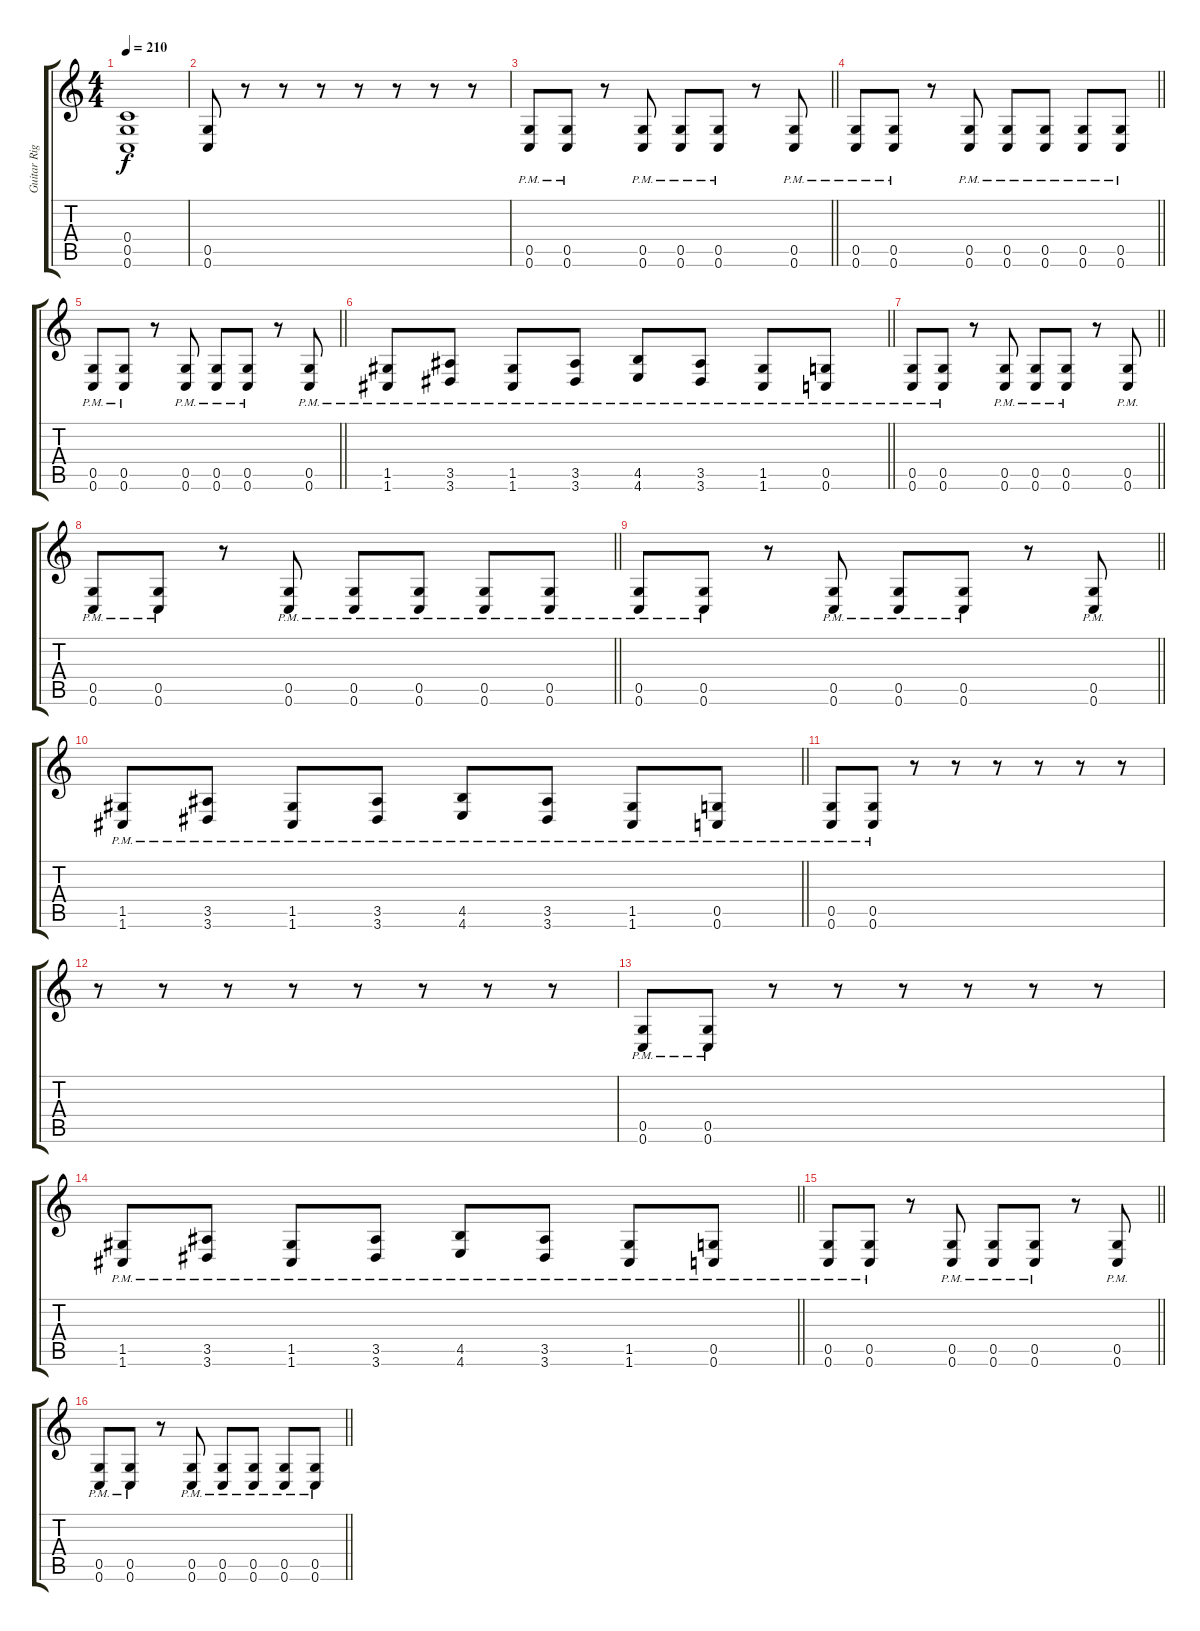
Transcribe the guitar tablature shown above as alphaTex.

\track ("Guitar Right" "Guitar Rig") {instrument distortionguitar}
\staff {score tabs}
\tuning (D4 A3 F3 C3 G2 C2) {hide}
\ts (4 4)
\tempo 210
\clef g2
\ks c
(0.4{t} 0.5{t} 0.6{t}).1{dy f} |
(0.5 0.6).8 r.8 r.8 r.8 r.8 r.8 r.8 r.8 |
\barLineRight lightlight
(0.5{pm} 0.6{pm}).8 (0.5{pm} 0.6{pm}).8 r.8 (0.5{pm} 0.6{pm}).8 (0.5{pm} 0.6{pm}).8 (0.5{pm} 0.6{pm}).8 r.8 (0.5{pm} 0.6{pm}).8 |
\barLineRight lightlight
(0.5{pm} 0.6{pm}).8 (0.5{pm} 0.6{pm}).8 r.8 (0.5{pm} 0.6{pm}).8 (0.5{pm} 0.6{pm}).8 (0.5{pm} 0.6{pm}).8 (0.5{pm} 0.6{pm}).8 (0.5{pm} 0.6{pm}).8 |
\barLineRight lightlight
(0.5{pm} 0.6{pm}).8 (0.5{pm} 0.6{pm}).8 r.8 (0.5{pm} 0.6{pm}).8 (0.5{pm} 0.6{pm}).8 (0.5{pm} 0.6{pm}).8 r.8 (0.5{pm} 0.6{pm}).8 |
\barLineRight lightlight
(1.5{pm} 1.6{pm}).8 (3.5{pm} 3.6{pm}).8 (1.5{pm} 1.6{pm}).8 (3.5{pm} 3.6{pm}).8 (4.5{pm} 4.6{pm}).8 (3.5{pm} 3.6{pm}).8 (1.5{pm} 1.6{pm}).8 (0.5{pm} 0.6{pm}).8 |
\barLineRight lightlight
(0.5{pm} 0.6{pm}).8 (0.5{pm} 0.6{pm}).8 r.8 (0.5{pm} 0.6{pm}).8 (0.5{pm} 0.6{pm}).8 (0.5{pm} 0.6{pm}).8 r.8 (0.5{pm} 0.6{pm}).8 |
\barLineRight lightlight
(0.5{pm} 0.6{pm}).8 (0.5{pm} 0.6{pm}).8 r.8 (0.5{pm} 0.6{pm}).8 (0.5{pm} 0.6{pm}).8 (0.5{pm} 0.6{pm}).8 (0.5{pm} 0.6{pm}).8 (0.5{pm} 0.6{pm}).8 |
\barLineRight lightlight
(0.5{pm} 0.6{pm}).8 (0.5{pm} 0.6{pm}).8 r.8 (0.5{pm} 0.6{pm}).8 (0.5{pm} 0.6{pm}).8 (0.5{pm} 0.6{pm}).8 r.8 (0.5{pm} 0.6{pm}).8 |
\barLineRight lightlight
(1.5{pm} 1.6{pm}).8 (3.5{pm} 3.6{pm}).8 (1.5{pm} 1.6{pm}).8 (3.5{pm} 3.6{pm}).8 (4.5{pm} 4.6{pm}).8 (3.5{pm} 3.6{pm}).8 (1.5{pm} 1.6{pm}).8 (0.5{pm} 0.6{pm}).8 |
(0.5{pm} 0.6{pm}).8 (0.5{pm} 0.6{pm}).8 r.8 r.8 r.8 r.8 r.8 r.8 |
r.8 r.8 r.8 r.8 r.8 r.8 r.8 r.8 |
(0.5{pm} 0.6{pm}).8 (0.5{pm} 0.6{pm}).8 r.8 r.8 r.8 r.8 r.8 r.8 |
\barLineRight lightlight
(1.5{pm} 1.6{pm}).8 (3.5{pm} 3.6{pm}).8 (1.5{pm} 1.6{pm}).8 (3.5{pm} 3.6{pm}).8 (4.5{pm} 4.6{pm}).8 (3.5{pm} 3.6{pm}).8 (1.5{pm} 1.6{pm}).8 (0.5{pm} 0.6{pm}).8 |
\barLineRight lightlight
(0.5{pm} 0.6{pm}).8 (0.5{pm} 0.6{pm}).8 r.8 (0.5{pm} 0.6{pm}).8 (0.5{pm} 0.6{pm}).8 (0.5{pm} 0.6{pm}).8 r.8 (0.5{pm} 0.6{pm}).8 |
\barLineRight lightlight
(0.5{pm} 0.6{pm}).8 (0.5{pm} 0.6{pm}).8 r.8 (0.5{pm} 0.6{pm}).8 (0.5{pm} 0.6{pm}).8 (0.5{pm} 0.6{pm}).8 (0.5{pm} 0.6{pm}).8 (0.5{pm} 0.6{pm}).8
